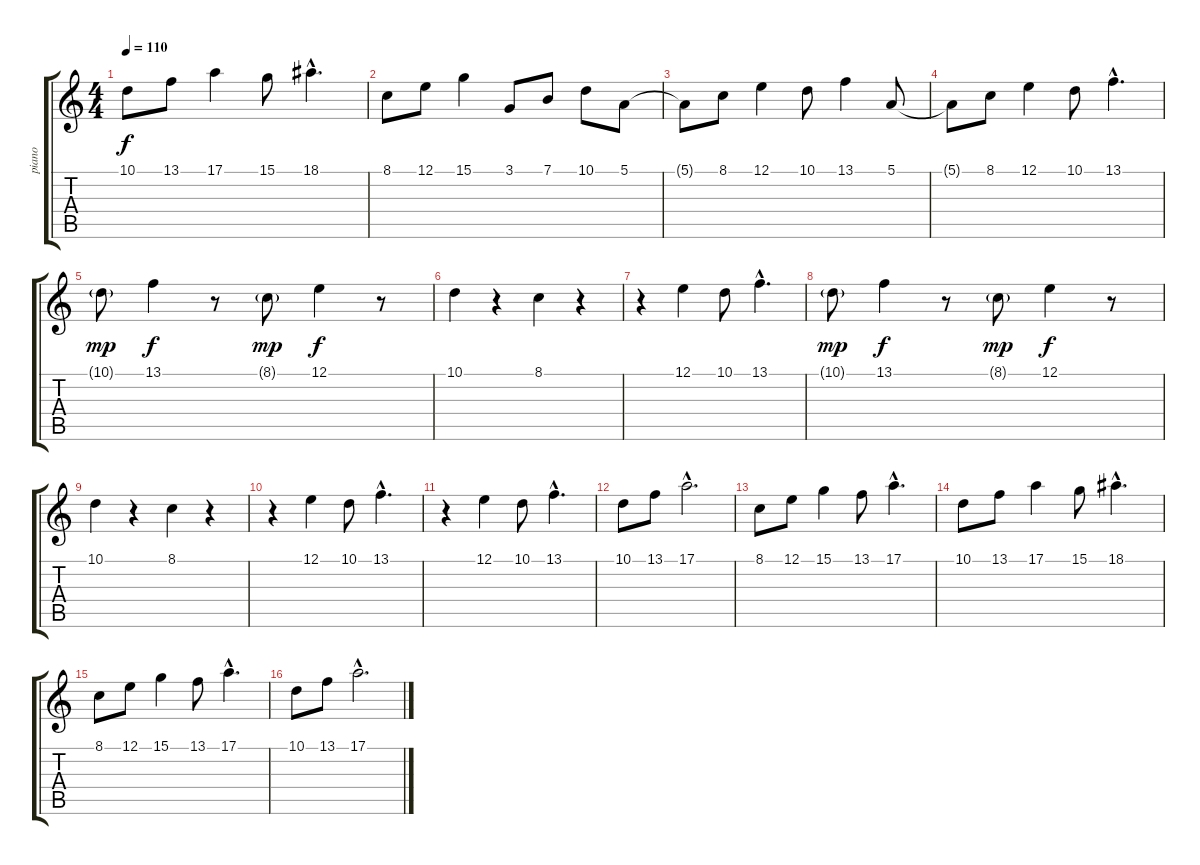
\track ("piano" "piano") {instrument brightacousticpiano}
\staff {score tabs}
\tuning (E4 B3 G3 D3 A2 E2) {hide}
\ts (4 4)
\tempo 110
\clef g2
\ks c
10.1.8{dy f} 13.1.8 17.1.4 15.1.8 18.1{hac}.4{d} |
8.1.8 12.1.8 15.1.4 3.1.8 7.1.8 10.1.8 5.1.8 |
5.1{t}.8 8.1.8 12.1.4 10.1.8 13.1.4 5.1.8 |
5.1{t}.8 8.1.8 12.1.4 10.1.8 13.1{hac}.4{d} |
10.1{g}.8{dy mp} 13.1.4{dy f} r.8 8.1{g}.8{dy mp} 12.1.4{dy f} r.8 |
10.1.4 r.4 8.1.4 r.4 |
r.4 12.1.4 10.1.8 13.1{hac}.4{d} |
10.1{g}.8{dy mp} 13.1.4{dy f} r.8 8.1{g}.8{dy mp} 12.1.4{dy f} r.8 |
10.1.4 r.4 8.1.4 r.4 |
r.4 12.1.4 10.1.8 13.1{hac}.4{d} |
r.4 12.1.4 10.1.8 13.1{hac}.4{d} |
10.1.8 13.1.8 17.1{hac}.2{d} |
8.1.8 12.1.8 15.1.4 13.1.8 17.1{hac}.4{d} |
10.1.8 13.1.8 17.1.4 15.1.8 18.1{hac}.4{d} |
8.1.8 12.1.8 15.1.4 13.1.8 17.1{hac}.4{d} |
10.1.8 13.1.8 17.1{hac}.2{d}
